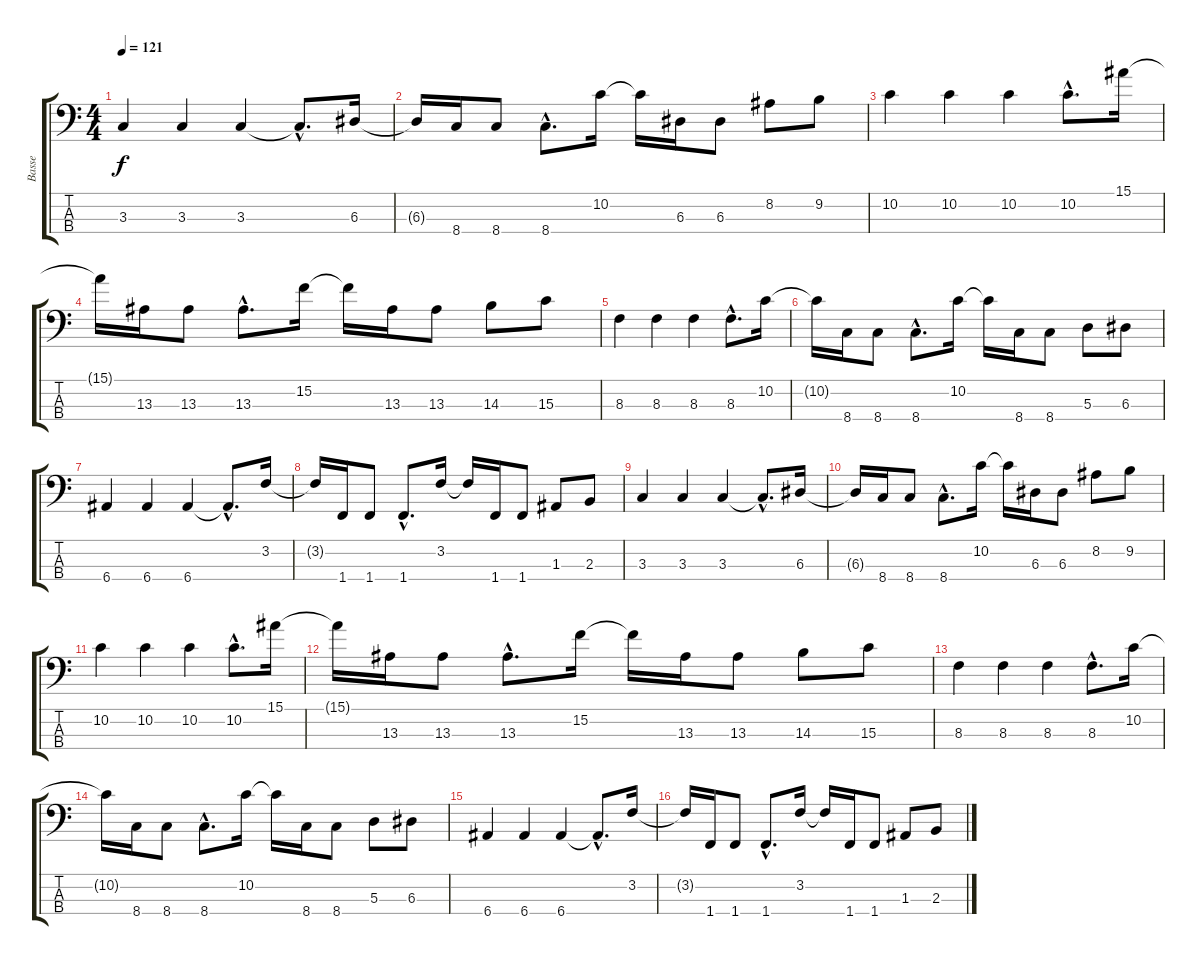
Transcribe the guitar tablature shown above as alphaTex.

\track ("Basse" "Basse") {instrument electricbassfinger}
\staff {score tabs}
\tuning (G2 D2 A1 E1) {hide}
\ts (4 4)
\tempo 121
\clef f4
\ks c
3.3.4{dy f} 3.3.4 3.3.4 3.3{hac t}.8{d} 6.3.16 |
6.3{t}.16 8.4.16 8.4.8 8.4{hac}.8{d} 10.2.16 10.2{t}.16 6.3.16 6.3.8 8.2.8 9.2.8 |
10.2.4 10.2.4 10.2.4 10.2{hac}.8{d} 15.1.16 |
15.1{t}.16 13.3.16 13.3.8 13.3{hac}.8{d} 15.2.16 15.2{t}.16 13.3.16 13.3.8 14.3.8 15.3.8 |
8.3.4 8.3.4 8.3.4 8.3{hac}.8{d} 10.2.16 |
10.2{t}.16 8.4.16 8.4.8 8.4{hac}.8{d} 10.2.16 10.2{t}.16 8.4.16 8.4.8 5.3.8 6.3.8 |
6.4.4 6.4.4 6.4.4 6.4{hac t}.8{d} 3.2.16 |
3.2{t}.16 1.4.16 1.4.8 1.4{hac}.8{d} 3.2.16 3.2{t}.16 1.4.16 1.4.8 1.3.8 2.3.8 |
3.3.4 3.3.4 3.3.4 3.3{hac t}.8{d} 6.3.16 |
6.3{t}.16 8.4.16 8.4.8 8.4{hac}.8{d} 10.2.16 10.2{t}.16 6.3.16 6.3.8 8.2.8 9.2.8 |
10.2.4 10.2.4 10.2.4 10.2{hac}.8{d} 15.1.16 |
15.1{t}.16 13.3.16 13.3.8 13.3{hac}.8{d} 15.2.16 15.2{t}.16 13.3.16 13.3.8 14.3.8 15.3.8 |
8.3.4 8.3.4 8.3.4 8.3{hac}.8{d} 10.2.16 |
10.2{t}.16 8.4.16 8.4.8 8.4{hac}.8{d} 10.2.16 10.2{t}.16 8.4.16 8.4.8 5.3.8 6.3.8 |
6.4.4 6.4.4 6.4.4 6.4{hac t}.8{d} 3.2.16 |
3.2{t}.16 1.4.16 1.4.8 1.4{hac}.8{d} 3.2.16 3.2{t}.16 1.4.16 1.4.8 1.3.8 2.3.8
